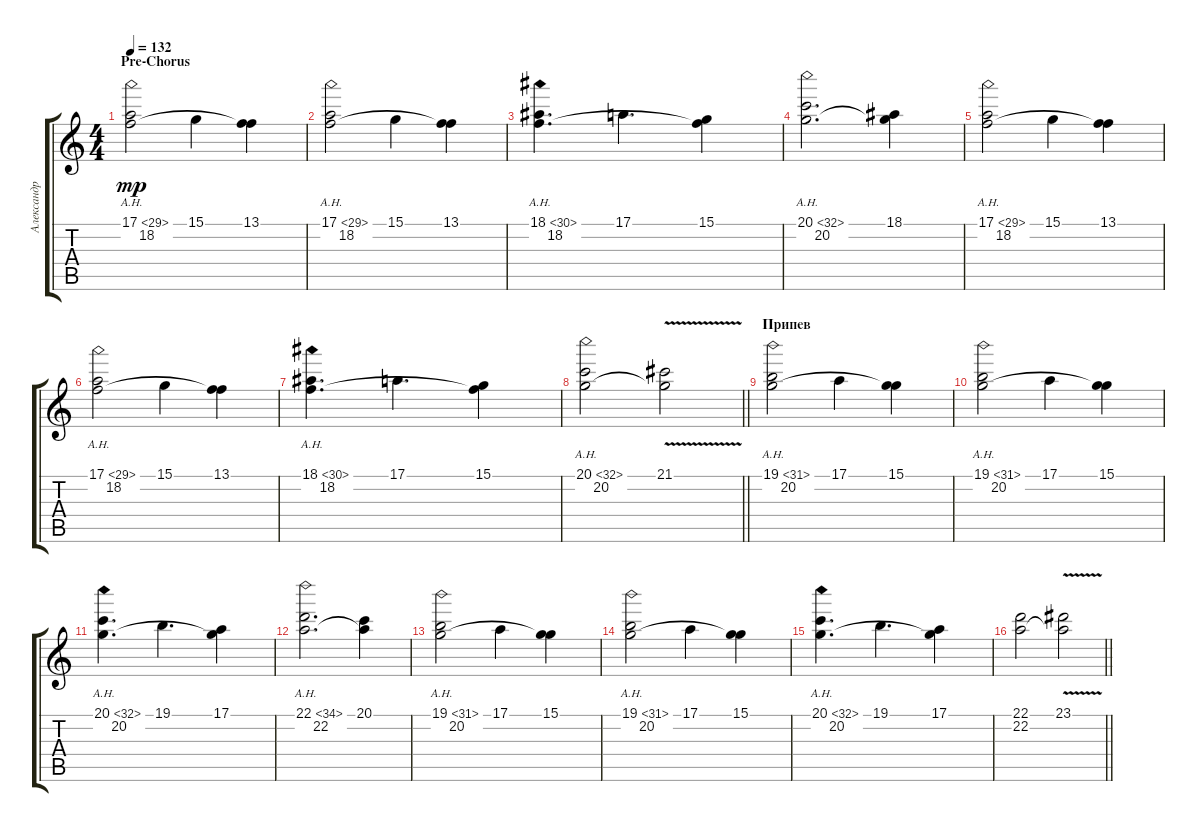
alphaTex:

\track ("Александр \"Wish\" Андрюхин" "Александр ") {instrument synthstrings1}
\staff {score tabs}
\tuning (E4 B3 G3 D3 A2 E2) {hide}
\ts (4 4)
\section ("" "Pre-Chorus")
\tempo 132
\clef g2
\ks c
(17.1{ah 12} 18.2).2{dy mp} 15.1.4 (13.1 18.2{t}).4 |
(17.1{ah 12} 18.2).2 15.1.4 (13.1 18.2{t}).4 |
(18.1{ah 12} 18.2).4{d} 17.1.4{d} (15.1 18.2{t}).4 |
(20.1{ah 12} 20.2).2{d} (18.1 20.2{t}).4 |
(17.1{ah 12} 18.2).2 15.1.4 (13.1 18.2{t}).4 |
(17.1{ah 12} 18.2).2 15.1.4 (13.1 18.2{t}).4 |
(18.1{ah 12} 18.2).4{d} 17.1.4{d} (15.1 18.2{t}).4 |
\barLineRight lightlight
(20.1{ah 12} 20.2).2 (21.1{v} 20.2{t}).2 |
\section ("" "Припев")
(19.1{ah 12} 20.2).2 17.1.4 (15.1 20.2{t}).4 |
(19.1{ah 12} 20.2).2 17.1.4 (15.1 20.2{t}).4 |
(20.1{ah 12} 20.2).4{d} 19.1.4{d} (17.1 20.2{t}).4 |
(22.1{ah 12} 22.2).2{d} (20.1 22.2{t}).4 |
(19.1{ah 12} 20.2).2 17.1.4 (15.1 20.2{t}).4 |
(19.1{ah 12} 20.2).2 17.1.4 (15.1 20.2{t}).4 |
(20.1{ah 12} 20.2).4{d} 19.1.4{d} (17.1 20.2{t}).4 |
\barLineRight lightlight
(22.1 22.2).2 (23.1{v} 22.2{t}).2
